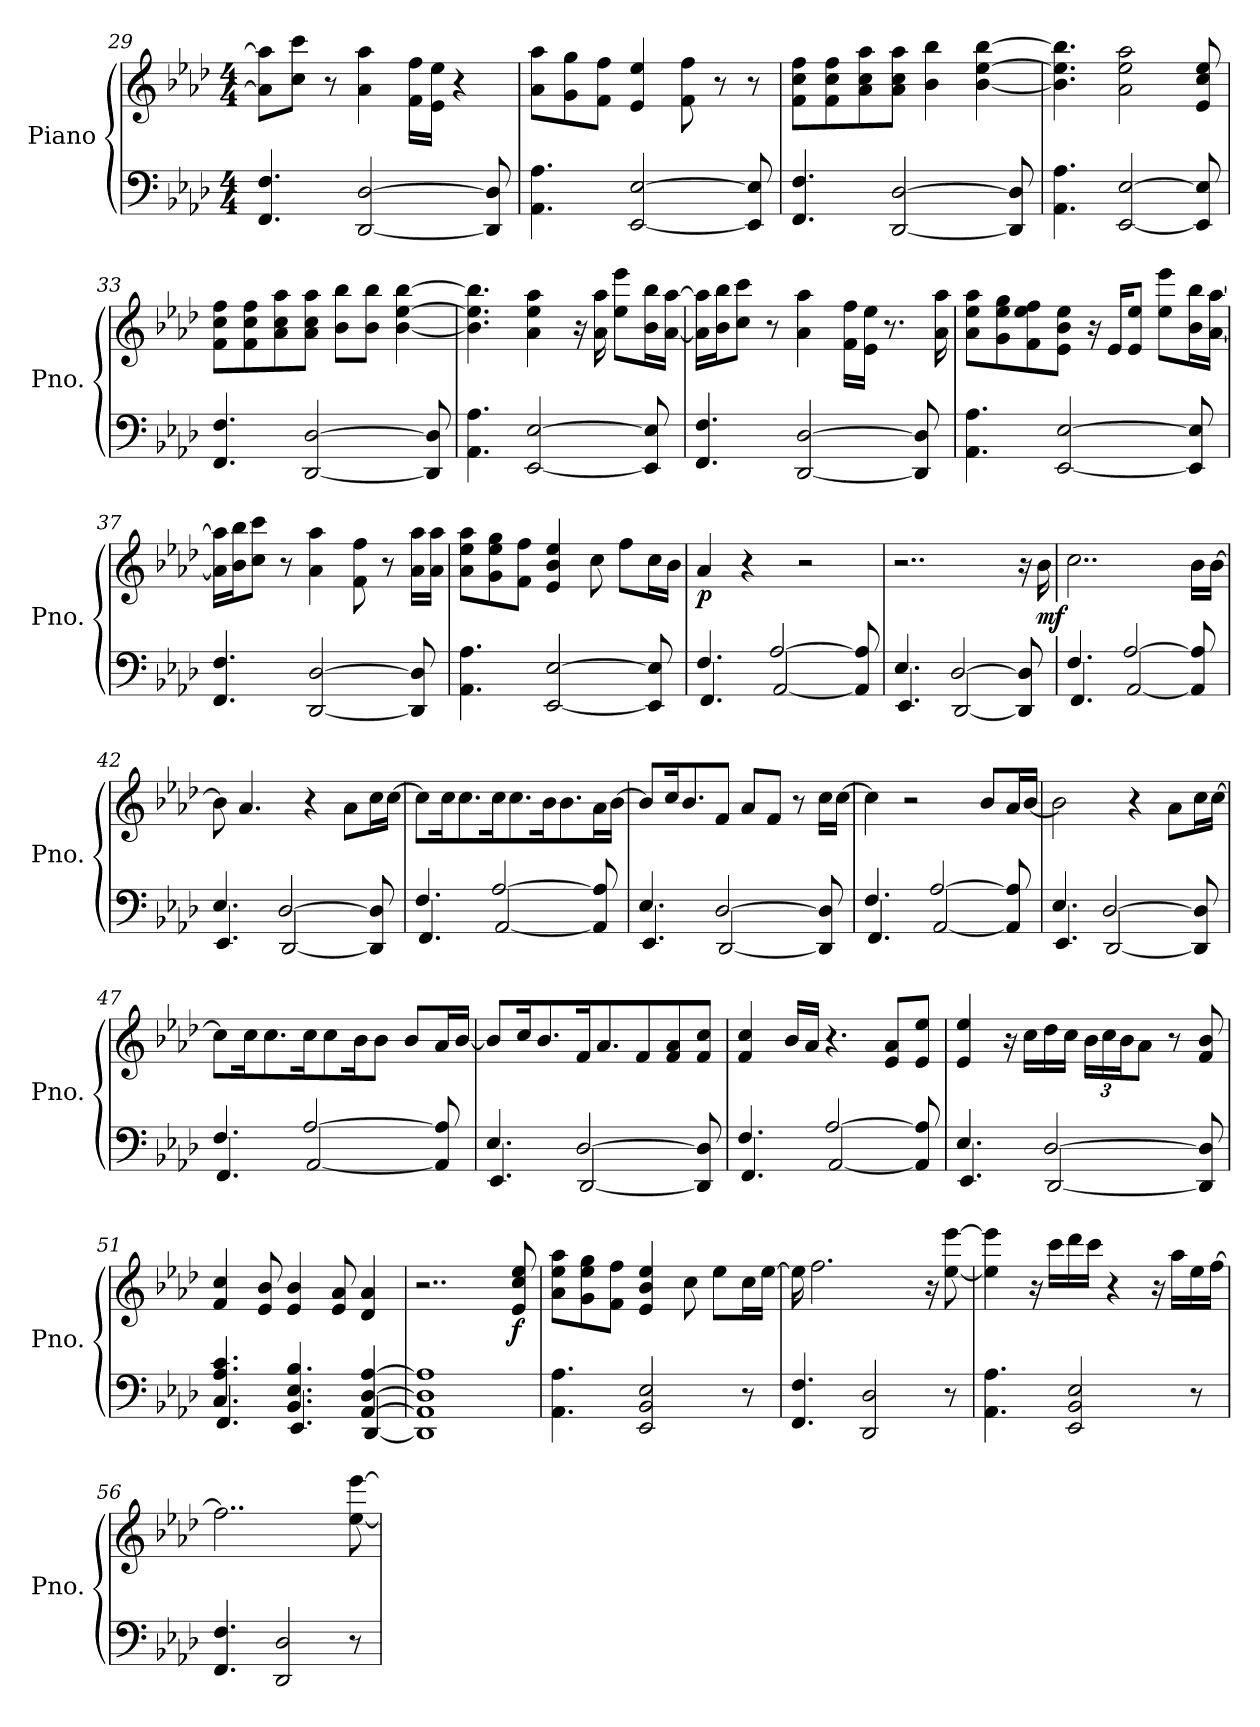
**kern	**kern	**dynam
*part1	*part1	*part1
*staff2	*staff1	*staff1/2
*I"Piano	*	*
*I'Pno.	*	*
*clefF4	*clefG2	*
*k[b-e-a-d-]	*k[b-e-a-d-]	*
*M4/4	*M4/4	*
=29	=29	=29
4.FF/ 4.F/	8a-\] 8aa-\]L	.
.	8cc\ 8ccc\J	.
.	8r	.
[2DD-/ [2D-/	4a-\ 4aa-\	.
.	16f\ 16ff\LL	.
.	16e-\ 16ee-\JJ	.
.	4r	.
8DD-/] 8D-/]	.	.
=30	=30	=30
4.AA-\ 4.A-\	8a-\ 8aa-\L	.
.	8g\ 8gg\	.
.	8f\ 8ff\J	.
[2EE-/ [2E-/	4e-/ 4ee-/	.
.	8f\ 8ff\	.
.	8r	.
8EE-/] 8E-/]	8r	.
=31	=31	=31
4.FF/ 4.F/	8f\ 8cc\ 8ff\L	.
.	8f\ 8cc\ 8ff\	.
.	8a-\ 8cc\ 8aa-\	.
[2DD-/ [2D-/	8a-\ 8cc\ 8aa-\J	.
.	4b-\ 4bb-\	.
.	[4b-\ [4ee-\ [4bb-\	.
8DD-/] 8D-/]	.	.
=32	=32	=32
4.AA-\ 4.A-\	4.b-\] 4.ee-\] 4.bb-\]	.
[2EE-/ [2E-/	2a-\ 2ee-\ 2aa-\	.
8EE-/] 8E-/]	8e-/ 8cc/ 8ee-/	.
!!LO:LB:g=z
=33	=33	=33
4.FF/ 4.F/	8f\ 8cc\ 8ff\L	.
.	8f\ 8cc\ 8ff\	.
.	8a-\ 8cc\ 8aa-\	.
[2DD-/ [2D-/	8a-\ 8cc\ 8aa-\J	.
.	8b-\ 8bb-\L	.
.	8b-\ 8bb-\J	.
.	[4b-\ [4ee-\ [4bb-\	.
8DD-/] 8D-/]	.	.
=34	=34	=34
4.AA-\ 4.A-\	4.b-\] 4.ee-\] 4.bb-\]	.
[2EE-/ [2E-/	4a-\ 4ee-\ 4aa-\	.
.	16r	.
.	16a-\ 16aa-\	.
.	8ee-\ 8eee-\L	.
8EE-/] 8E-/]	16b-\ 16bb-\L	.
.	[16a-\ [16aa-\JJ	.
=35	=35	=35
4.FF/ 4.F/	16a-\] 16aa-\]LL	.
.	16b-\ 16bb-\J	.
.	8cc\ 8ccc\J	.
.	8r	.
[2DD-/ [2D-/	4a-\ 4aa-\	.
.	16f\ 16ff\LL	.
.	16e-\ 16ee-\JJ	.
.	8.r	.
8DD-/] 8D-/]	.	.
.	16a-\ 16aa-\	.
=36	=36	=36
4.AA-\ 4.A-\	8a-\ 8ee-\ 8aa-\L	.
.	8g\ 8ee-\ 8gg\	.
.	8f\ 8ee-\ 8ff\	.
[2EE-/ [2E-/	8e-\ 8b-\ 8ee-\J	.
.	16r	.
.	16e-/KL	.
.	8e-/ 8ee-/J	.
.	8ee-\ 8eee-\L	.
8EE-/] 8E-/]	16b-\ 16bb-\L	.
.	[16a-\ [16aa-\JJ	.
!!LO:LB:g=z
=37	=37	=37
4.FF/ 4.F/	16a-\] 16aa-\]LL	.
.	16b-\ 16bb-\J	.
.	8cc\ 8ccc\J	.
.	8r	.
[2DD-/ [2D-/	4a-\ 4aa-\	.
.	8f\ 8ff\	.
.	8r	.
8DD-/] 8D-/]	16a-\ 16aa-\LL	.
.	16a-\ 16aa-\JJ	.
=38	=38	=38
4.AA-\ 4.A-\	8a-\ 8ee-\ 8aa-\L	.
.	8g\ 8ee-\ 8gg\	.
.	8f\ 8ff\J	.
[2EE-/ [2E-/	4e-/ 4b-/ 4ee-/	.
.	8cc\	.
.	8ff\L	.
8EE-/] 8E-/]	16cc\L	.
.	16b-\JJ	.
=39	=39	=39
*^	*	*
!	!	!	!LO:DY:b
4.F/	4.FF/	4a-/	p
.	.	4r	.
[2A-/	[2AA-/	.	.
.	.	2r	.
8AA-/] 8A-/]	8ryy	.	.
=40	=40	=40	=40
4.E-/	4.EE-/	2..r	.
[2D-/	[2DD-/	.	.
8DD-/] 8D-/]	8ryy	16r	.
!	!	!	!LO:DY:b
.	.	16b-\	mf
=41	=41	=41	=41
4.F/	4.FF/	2..cc\	.
[2A-/	[2AA-/	.	.
8AA-/] 8A-/]	8ryy	16b-\LL	.
.	.	[16b-\JJ	.
=42	=42	=42	=42
4.E-/	4.EE-/	8b-\]	.
.	.	4.a-/	.
[2D-/	[2DD-/	.	.
.	.	4r	.
.	.	8a-\L	.
8DD-/] 8D-/]	8ryy	16cc\L	.
.	.	[16cc\JJ	.
!!LO:LB:g=z
=43	=43	=43	=43
4.F/	4.FF/	8cc\L]	.
.	.	16cc\K	.
.	.	8.cc\	.
[2A-/	[2AA-/	16cc\K	.
.	.	8.cc\	.
.	.	16b-\K	.
.	.	8.b-\	.
8AA-/] 8A-/]	8ryy	16a-\L	.
.	.	[16b-\JJ	.
=44	=44	=44	=44
4.E-/	4.EE-/	8b-/L]	.
.	.	16cc/K	.
.	.	8.b-/	.
[2D-/	[2DD-/	8f/J	.
.	.	8a-/L	.
.	.	8f/J	.
.	.	8r	.
8DD-/] 8D-/]	8ryy	16cc\LL	.
.	.	[16cc\JJ	.
=45	=45	=45	=45
4.F/	4.FF/	4cc\]	.
.	.	2r	.
[2A-/	[2AA-/	.	.
.	.	8b-/L	.
8AA-/] 8A-/]	8ryy	16a-/L	.
.	.	[16b-/JJ	.
=46	=46	=46	=46
4.E-/	4.EE-/	2b-\]	.
[2D-/	[2DD-/	.	.
.	.	4r	.
.	.	8a-\L	.
8DD-/] 8D-/]	8ryy	16cc\L	.
.	.	[16cc\JJ	.
=47	=47	=47	=47
4.F/	4.FF/	8cc\L]	.
.	.	16cc\K	.
.	.	8.cc\	.
[2A-/	[2AA-/	16cc\K	.
.	.	8cc\	.
.	.	16b-\K	.
.	.	8b-\J	.
.	.	8b-/L	.
8AA-/] 8A-/]	8ryy	16a-/L	.
.	.	[16b-/JJ	.
!!LO:LB:g=z
=48	=48	=48	=48
4.E-/	4.EE-/	8b-/L]	.
.	.	16cc/K	.
.	.	8.b-/	.
[2D-/	[2DD-/	16f/K	.
.	.	8.a-/	.
.	.	8f/	.
.	.	8f/ 8a-/	.
8DD-/] 8D-/]	8ryy	8f/ 8cc/J	.
=49	=49	=49	=49
4.F/	4.FF/	4f/ 4cc/	.
.	.	16b-/LL	.
.	.	16a-/JJ	.
[2A-/	[2AA-/	4.r	.
.	.	8e-/ 8a-/L	.
8AA-/] 8A-/]	8ryy	8e-/ 8ee-/J	.
=50	=50	=50	=50
4.E-/	4.EE-/	4e-/ 4ee-/	.
.	.	16r	.
.	.	16cc\LL	.
[2D-/	[2DD-/	16dd-\	.
.	.	16cc\JJ	.
*	*	*Xbrackettup	*
.	.	24b-\LL	.
.	.	24cc\	.
.	.	24b-\J	.
.	.	8a-\J	.
.	.	8r	.
8DD-/] 8D-/]	8ryy	8f/ 8b-/	.
=51	=51	=51	=51
4.C/ 4.A-/ 4.c/	4.FF/	4f/ 4cc/	.
.	.	8e-/ 8b-/	.
4.BB-/ 4.E-/ 4.B-/	4.EE-/	4e-/ 4b-/	.
.	.	8e-/ 8a-/	.
[4AA-/ [4D-/ [4A-/	[4DD-/	4d-/ 4a-/	.
=52	=52	=52	=52
1AA-] 1D-] 1A-]	1DD-]	2..r	.
!	!	!	!LO:DY:b
.	.	8e-/ 8cc/ 8ee-/	f
*v	*v	*	*
!!LO:PB:g=z
=53	=53	=53
4.AA-\ 4.A-\	8a-\ 8ee-\ 8aa-\L	.
.	8g\ 8ee-\ 8gg\	.
.	8f\ 8ff\J	.
2EE-/ 2BB-/ 2E-/	4e-/ 4b-/ 4ee-/	.
.	8cc\	.
.	8ee-\L	.
8r	16cc\L	.
.	[16ee-\JJ	.
=54	=54	=54
4.FF/ 4.F/	16ee-\]	.
.	2.ff\	.
2DD-/ 2D-/	.	.
.	16r	.
8r	[8ee-\ [8eee-\	.
=55	=55	=55
4.AA-\ 4.A-\	4ee-\] 4eee-\]	.
.	16r	.
.	16ccc\LL	.
2EE-/ 2BB-/ 2E-/	16ddd-\	.
.	16ccc\JJ	.
.	4r	.
.	16r	.
.	16aa-\LL	.
8r	16ee-\	.
.	[16ff\JJ	.
=56	=56	=56
4.FF/ 4.F/	2..ff\]	.
2DD-/ 2D-/	.	.
8r	[8ee-\ [8eee-\	.
=	=	=
*-	*-	*-
